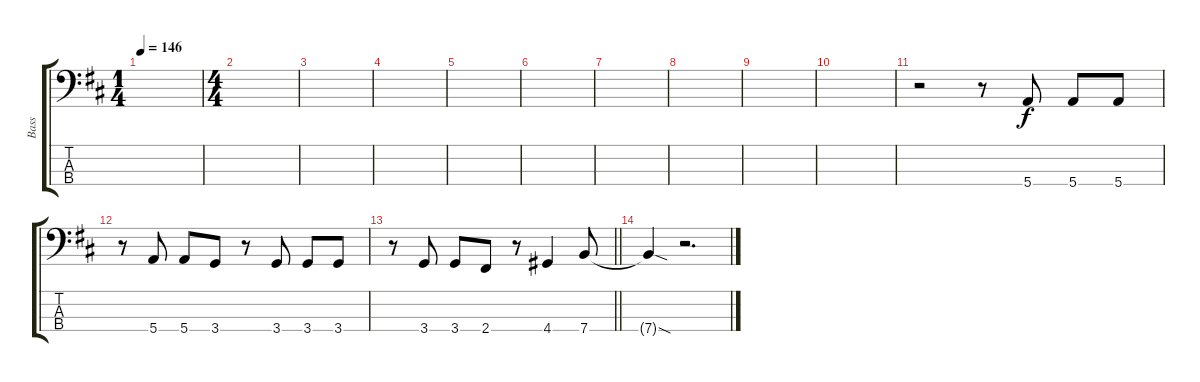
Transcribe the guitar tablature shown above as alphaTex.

\track ("Bass" "Bass") {instrument electricbassfinger}
\staff {score tabs}
\tuning (G2 D2 A1 E1) {hide}
\ts (1 4)
\tempo 146
\clef f4
\ks d
|
\ts (4 4)
|
|
|
|
|
|
|
|
|
r.2 r.8 5.4.8 5.4.8 5.4.8 |
r.8 5.4.8 5.4.8 3.4.8 r.8 3.4.8 3.4.8 3.4.8 |
\barLineRight lightlight
r.8 3.4.8 3.4.8 2.4.8 r.8 4.4.4 7.4.8 |
7.4{sod t}.4 r.2{d}
